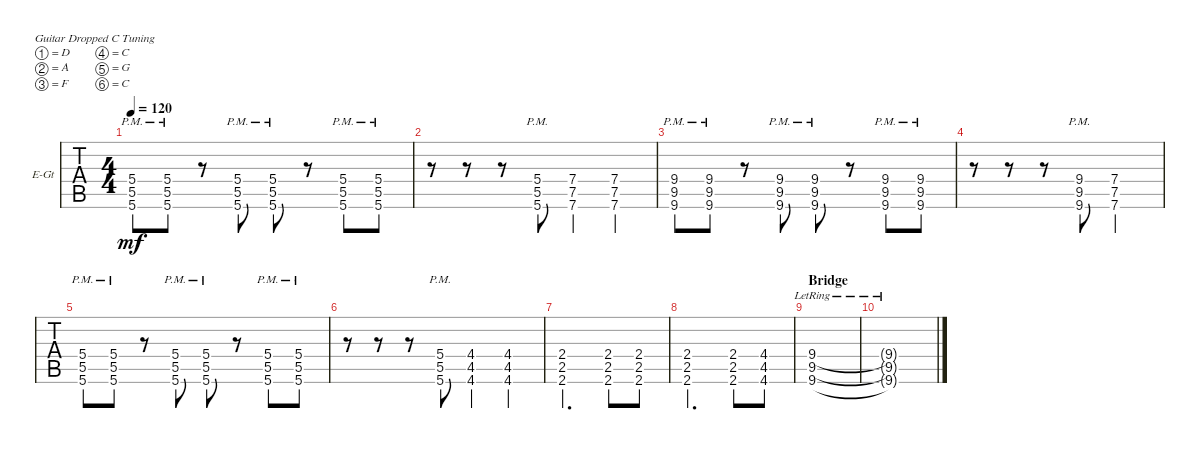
\defaultSystemsLayout 4
\bracketExtendMode groupsimilarinstruments
\firstSystemTrackNameOrientation horizontal
\otherSystemsTrackNameOrientation horizontal
\track ("Electric Guitar" "E-Gt") {solo instrument distortionguitar}
\staff {tabs}
\tuning (D4 A3 F3 C3 G2 C2)
\ts (4 4)
\tempo 120
\clef g2
\scale
0.281615
\ks c
(5.4{pm} 5.5{pm} 5.6{pm}).8{dy mf} (5.6{pm} 5.5{pm} 5.4{pm}).8 r.8 (5.4{pm} 5.5{pm} 5.6{pm}).8 (5.6{pm} 5.5{pm} 5.4{pm}).8 r.8 (5.4{pm} 5.5{pm} 5.6{pm}).8 (5.6{pm} 5.5{pm} 5.4{pm}).8 |
\scale
0.230324 r.8 r.8 r.8 (5.4{pm} 5.5{pm} 5.6{pm}).8 (7.4 7.5 7.6).4 (7.6 7.5 7.4).4 |
\scale
0.26732 (9.4{pm} 9.5{pm} 9.6{pm}).8 (9.6{pm} 9.5{pm} 9.4{pm}).8 r.8 (9.4{pm} 9.5{pm} 9.6{pm}).8 (9.6{pm} 9.5{pm} 9.4{pm}).8 r.8 (9.4{pm} 9.5{pm} 9.6{pm}).8 (9.6{pm} 9.5{pm} 9.4{pm}).8 |
\scale
0.220675 r.8 r.8 r.8 (9.6{pm} 9.5{pm} 9.4{pm}).8 (7.6 7.5 7.4).2 |
(5.4{pm} 5.5{pm} 5.6{pm}).8 (5.6{pm} 5.5{pm} 5.4{pm}).8 r.8 (5.4{pm} 5.5{pm} 5.6{pm}).8 (5.6{pm} 5.5{pm} 5.4{pm}).8 r.8 (5.4{pm} 5.5{pm} 5.6{pm}).8 (5.6{pm} 5.5{pm} 5.4{pm}).8 |
r.8 r.8 r.8 (5.4{pm} 5.5{pm} 5.6{pm}).8 (4.4 4.5 4.6).4 (4.6 4.5 4.4).4 |
(2.4 2.5 2.6).2{d} (2.4 2.5 2.6).8 (2.4 2.5 2.6).8 |
(2.4 2.5 2.6).2{d} (2.4 2.5 2.6).8 (4.4 4.5 4.6).8 |
\section ("" "Bridge")
(9.6{lr} 9.5{lr} 9.4{lr}).1 |
(9.6{lr t} 9.5{lr t} 9.4{lr t}).1
